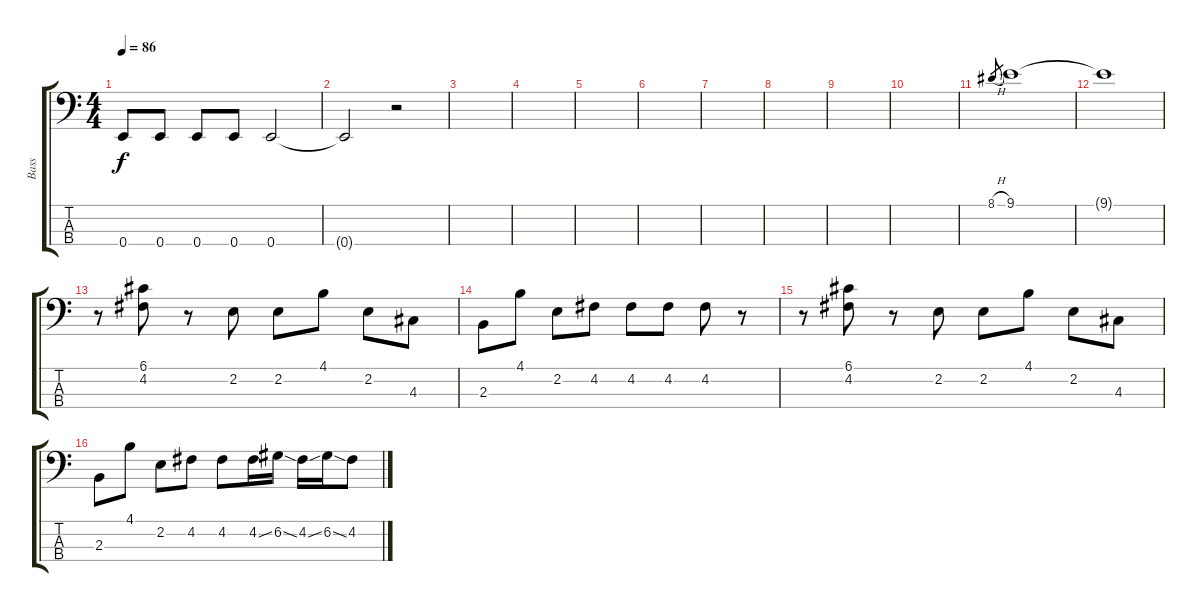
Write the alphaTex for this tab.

\track ("Bass" "Bass") {instrument electricbassfinger}
\staff {score tabs}
\tuning (G2 D2 A1 E1) {hide}
\ts (4 4)
\tempo 86
\clef f4
\ks c
0.4.8{dy f} 0.4.8 0.4.8 0.4.8 0.4.2 |
0.4{t}.2 r.2 |
|
|
|
|
|
|
|
|
8.1{h}.8{gr} 9.1.1 |
9.1{t}.1 |
r.8 (6.1 4.2).8 r.8 2.2.8 2.2.8 4.1.8 2.2.8 4.3.8 |
2.3.8 4.1.8 2.2.8 4.2.8 4.2.8 4.2.8 4.2.8 r.8 |
r.8 (6.1 4.2).8 r.8 2.2.8 2.2.8 4.1.8 2.2.8 4.3.8 |
2.3.8 4.1.8 2.2.8 4.2.8 4.2.8 4.2{ss}.16 6.2{ss}.16 4.2{ss}.16 6.2{ss}.16 4.2.8
